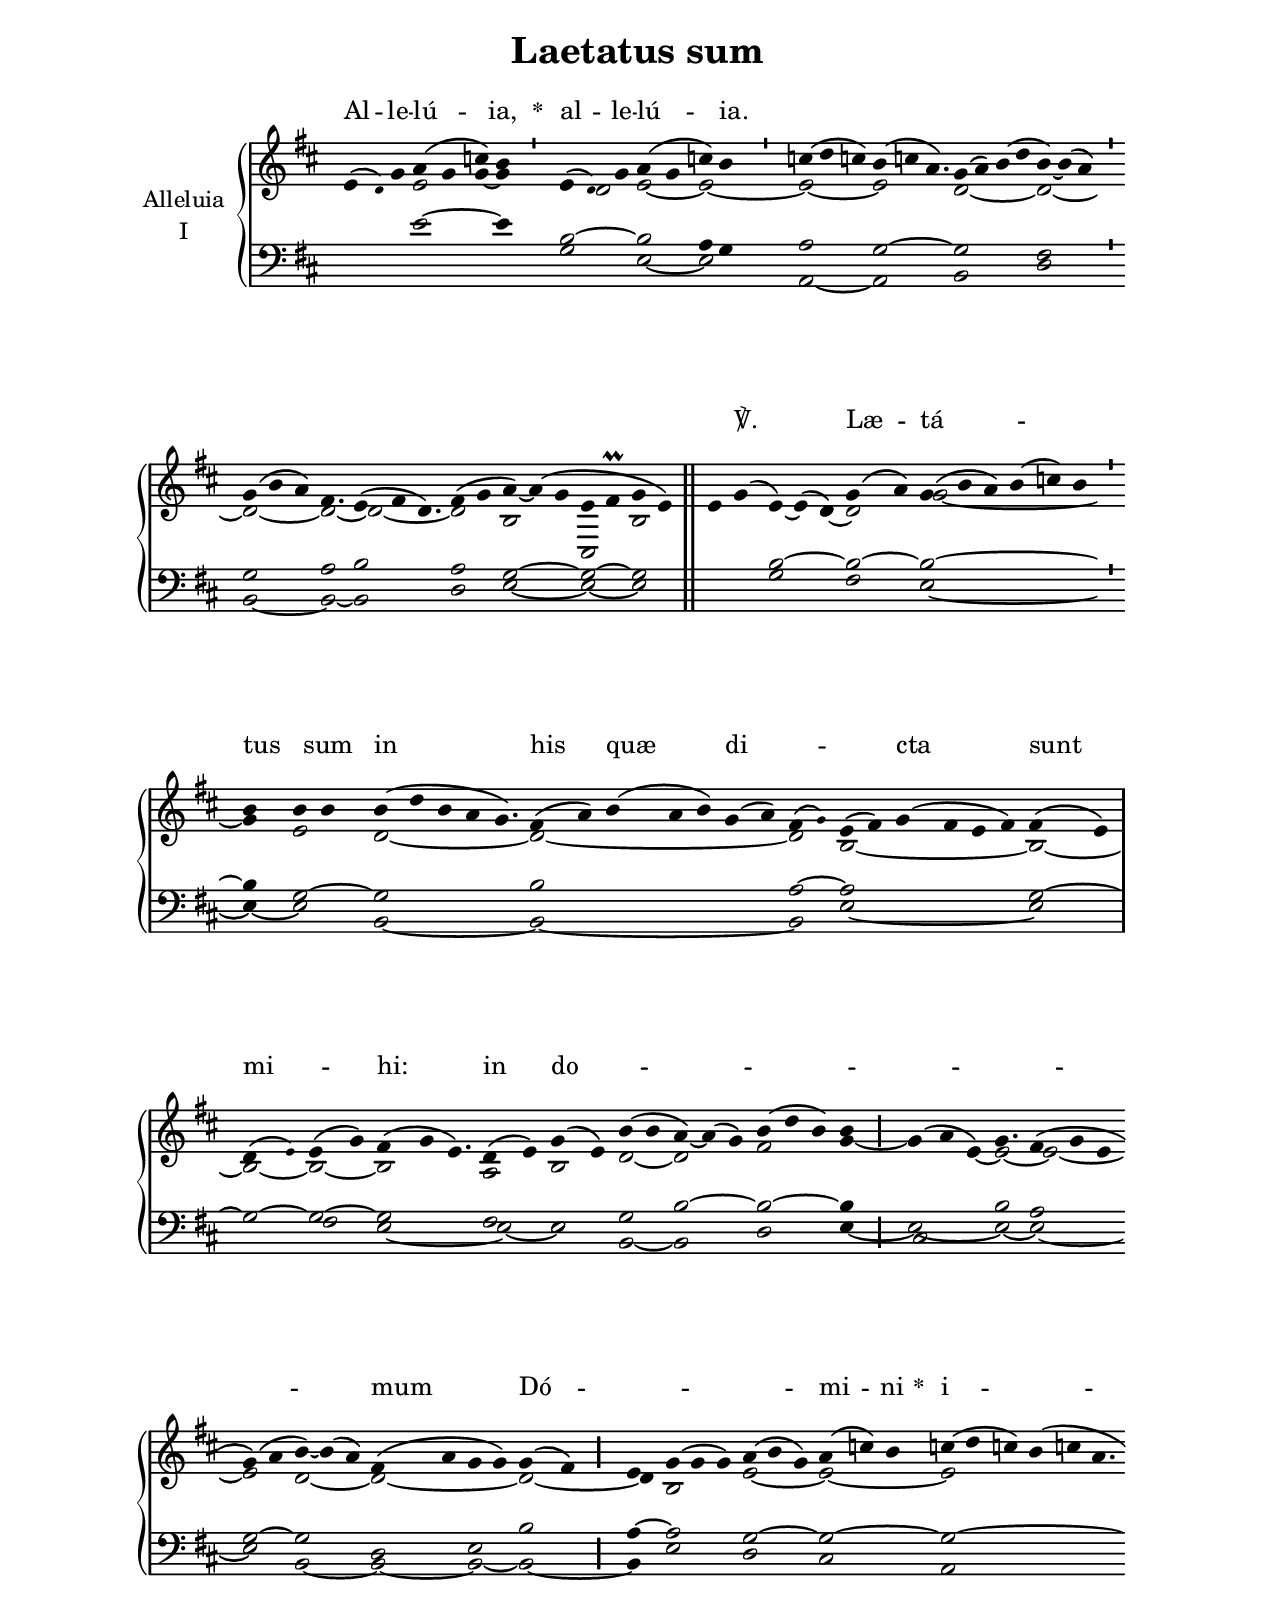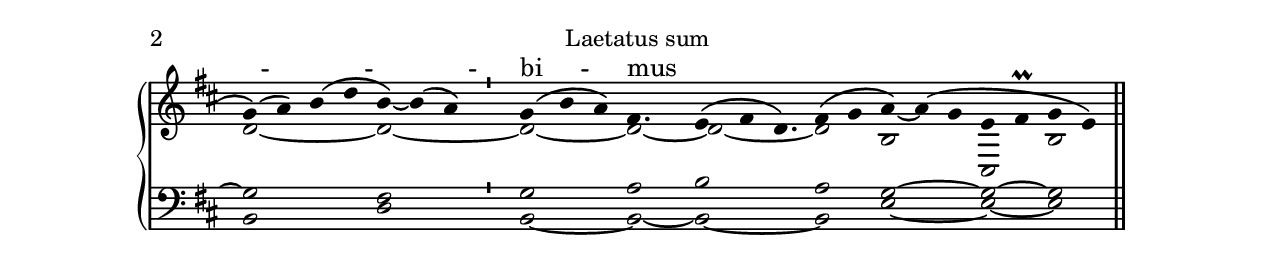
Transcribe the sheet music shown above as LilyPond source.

\version "2.18"
\include "gregorian.ly"
\include "noh2.ily"


%Page reference: page i.11
%(volume.page)

global = {
 \key e \dorian
 \cadenzaOn 
}

\header {
  title = \markup \center-column {"Laetatus sum" \vspace #1 }
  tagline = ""
  composer = ""
}

\paper {
 #(include-special-characters)
  oddHeaderMarkup = \markup \fill-line {
    \line {}
    \center-column {
      \on-the-fly #first-page     " "
      \on-the-fly #not-first-page "Laetatus sum"
    }
    \line { \on-the-fly #print-page-number-check-first \fromproperty #'page:page-number-string }
  }
  evenHeaderMarkup = \markup \fill-line {
    \line { \on-the-fly #print-page-number-check-first \fromproperty #'page:page-number-string }
    \center-column { "Laetatus sum" }
    \line {}
  }
}

chantText = \lyricmode {
Al -- le -- lú -- ia, 
\set stanza = " * " al -- le -- lú -- ia. _ _ _ _ _ _ _ _ _ ℣. 
Læ -- tá -- _ _ tus _ sum in his quæ di -- _ _ cta sunt mi -- _ hi: 
in do -- _ _ _ _ _ _ mum 
Dó -- _ _ _ mi -- ni 
\set stanza = " * " 
i -- _ _ bi -- mus _ _ _ _ _ _ _ _ _ }

chantMusic = {
\tieDown   e'4 ( \once \tweak #'font-size #-4 d' ) g'4  a'4 ( g'4 c''4) b'4 \divisioMinima
  e'4 ( \once \tweak #'font-size #-4 d' ) g'4  a'4 ( g'4 c''4) b'4 \divisioMinima
  c''4 ( d''4 c''4) b'4 ( c''4 a'4.) g'4 ( a'4) b'4 ( d''4 b'4) ~ b'4 ( a'4) \divisioMinima \forceBreak

 g'4 ( b'4 a'4) fis'4. e'4 ( fis'4 d'4.) fis'4 ( g'4 a'4) ~ a'4 ( g'4 e'4 fis'\prall g'4 e'4) \finalis
 e'4 g'4 ( e'4) ~ e'4 ( d'4) g'4 ( a'4)  g'4 ( b'4 a'4) b'4 ( c''4) b'4 \divisioMinima \forceBreak

 b'4 b'4 b'4 b'4 ( d''4 b'4 a'4 g'4.) fis'4 ( a'4) b'4 ( a'4 b'4) g'4 ( a'4) fis'4 ( \once \tweak #'font-size #-4 g' ) e'4 ( fis'4) g'4 ( fis'4 e'4 fis'4) fis'4 ( e'4) \divisioMaxima \forceBreak

 d'4 ( \once \tweak #'font-size #-4 e' ) e'4 ( g'4) fis'4 ( g'4 e'4.) d'4 ( e'4) g'4 ( e'4) b'4 ( b'4 a'4) ~ a'4 ( g'4) b'4 ( d''4 b'4) b'4 \divisioMaior
 g'4 ( a'4 e'4) g'4. fis'4 ( g'4 e'4 \forceBreak
) g'4 ( a'4 b'4) ~ b'4 ( a'4) fis'4 ( a'4 g'4 g'4) g'4 ( fis'4) \divisioMaior
 e'4 g'4 ( g'4 g'4) a'4 ( b'4 g'4)  a'4 ( c''4) b'4 c''4 ( d''4 c''4) b'4 ( c''4 a'4. \forceBreak
) g'4 ( a'4) b'4 ( d''4 b'4) ~ b'4 ( a'4) \divisioMinima
 g'4 ( b'4 a'4) fis'4. e'4 ( fis'4 d'4.) fis'4 ( g'4 a'4) ~ a'4 ( g'4 e'4 fis'\prall g'4 e'4) \finalis

}

altoMusic = {
r2*3/2 e'2 g'4 ~ g'4 e'4 d'2 e'2 ~ e'2 ~ e'2*3/2 ~ e'2*7/4 d'2*4/2 ~ d'2*3/2 ~ \divisioMinima
d'2*3/2 ~ d'2*3/4 ~ d'2*7/4 ~ d'2 b2*3/2 cis2 b2 \finalis
r2*4/2 d'4 ~ d'2 g'2*6/2 ~ \divisioMinima
g'4 e'2 d'2*11/4 ~ d'2*7/2 ~ d'2 b2*6/2 ~ b2 ~ \divisioMaxima
b2 ~ b2 ~ b2*7/4 a2 b2 d'2 ~ d'2*3/2 fis'2*3/2 g'4 ~ \divisioMaior
g'4 r4 e'4 ~ e'2*3/4 ~ e'2*3/2 ~ e'2 d'2*3/2 ~ d'2*4/2 ~ d'2 ~ \divisioMaior
d'4 b2*3/2 e'2*3/2 ~ e'2*3/2 ~ e'2*13/4 d'2*4/2 ~ d'2*3/2 ~ \divisioMinima
d'2*3/2 ~ d'2*3/4 ~ d'2*7/4 ~ d'2 b2*3/2 cis2 b2 \finalis
}

tenorMusic = {
r2*3/2 e'2*3/2 ~ e'4 b2*3/2 ~ b2 a4 g4 a2*3/2 g2*7/4 ~ g2*4/2 fis2*3/2 \divisioMinima
g2*3/2 a2*3/4 b2*7/4 a2 g2*3/2 ~ g2 ~ g2 \finalis
r2 b2*3/2 ~ b2 ~ b2*6/2 ~ \divisioMinima
b4 g2 ~ g2*11/4 b2*7/2 a2 ~ a2*6/2 g2 ~ \divisioMaxima
g2 ~ g2 ~ g2*7/4 fis2 e2 g2 b2*3/2 ~ b2*3/2 ~ b4 \divisioMaior
cis2*3/2 b2*3/4 a2*3/2 g2 ~ g2*3/2 d2 e2 b2 \divisioMaior
a4 ~ a2*3/2 g2*3/2 ~ g2*3/2 ~ g2*13/4 ~ g2*4/2 fis2*3/2 \divisioMinima
g2*3/2 a2*3/4 b2*7/4 a2 g2*3/2 ~ g2 ~ g2 \finalis
}

bassMusic = {
r2*7/2 g2*3/2 e2 ~ e2 a,2*3/2 ~ a,2*7/4 b,2*4/2 d2*3/2 \divisioMinima
b,2*3/2 ~ b,2*3/4 ~ b,2*7/4 d2 e2*3/2 ~ e2 ~ e2 \finalis
r2 g2*3/2 fis2 e2*6/2 ~ \divisioMinima
e4 ~ e2 b,2*11/4 ~ b,2*7/2 ~ b,2 e2*6/2 ~ e2 \divisioMaxima
r2 fis2 e2*7/4 ~ e2 ~ e2 b,2 ~ b,2*3/2 d2*3/2 e4 ~ \divisioMaior
e2*3/2 ~ e2*3/4 ~ e2*3/2 ~ e2 b,2*3/2 ~ b,2 ~ b,2 ~ b,2 ~ \divisioMaior
b,4 e2*3/2 d2*3/2 cis2*3/2 a,2*13/4 b,2*4/2 d2*3/2 \divisioMinima
b,2*3/2 ~ b,2*3/4 ~ b,2*7/4 ~ b,2 e2*3/2 ~ e2 ~ e2 \finalis
}

voiceLines = {
\voiceLineStyle


}

\score{
  <<
    \new GrandStaff <<
      \set GrandStaff.autoBeaming = ##f
      \set GrandStaff.instrumentName = \markup \center-column {
        "Alleluia"
        "I"
      }
      \new Staff = up <<
        \new Voice = "chant" {
          \voiceOne \global \chantMusic
        }
        \new Voice {
          \voiceTwo \global \altoMusic
        }
      >>

      \new Staff = down <<
        \clef bass
        \new Voice {
          \voiceOne \global \tenorMusic
        }
        \new Voice {
          \voiceTwo \global \bassMusic
        }
	\new Voice {
        \voiceThree \global \voiceLines
        }
      >>
    >>
    \new Lyrics \lyricsto chant {
      \chantText
    }
  >>
  \layout{
  }
  \midi{
    \tempo 4 = 125
  }
}
